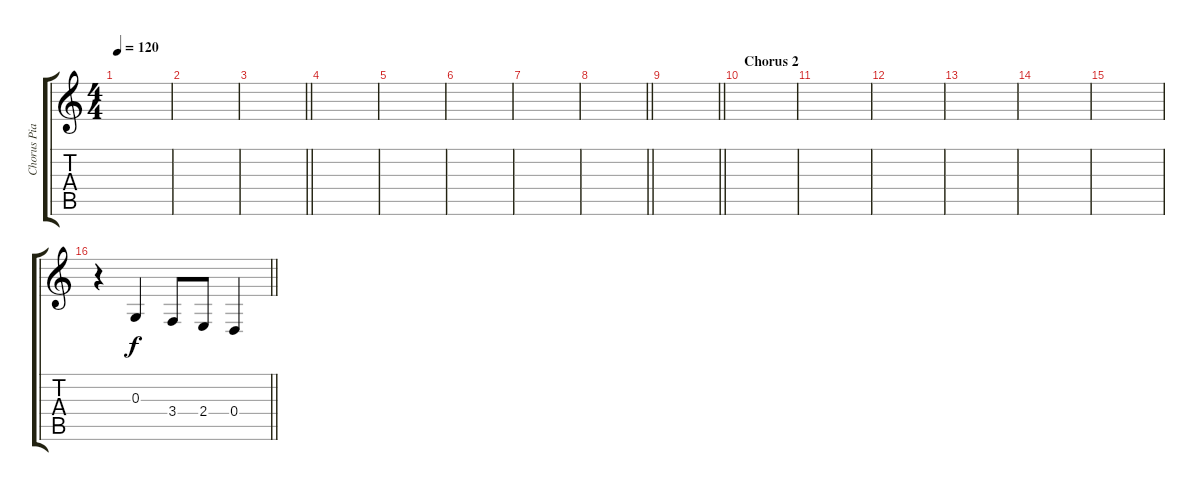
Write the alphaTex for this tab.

\track ("Chorus Piano" "Chorus Pia") {instrument electricpiano2}
\staff {score tabs}
\tuning (E4 B3 G3 D3 A2 E2) {hide}
\ts (4 4)
\tempo 120
\clef g2
\ks c
|
|
\barLineRight lightlight
|
|
|
|
|
\barLineRight lightlight
|
\barLineRight lightlight
|
\section ("" "Chorus 2")
|
|
|
|
|
|
\barLineRight lightlight
r.4 0.3.4 3.4.8 2.4.8 0.4.4
